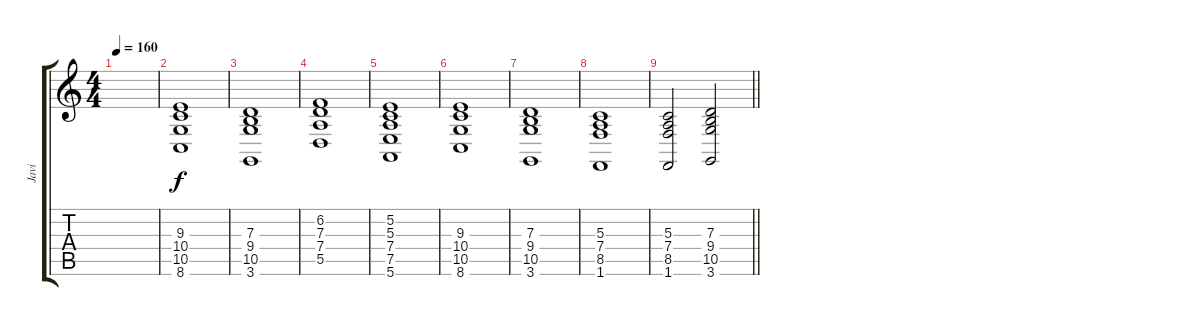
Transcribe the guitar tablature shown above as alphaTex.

\track ("Javi" "Javi") {instrument lead2sawtooth}
\staff {score tabs}
\tuning (E4 B3 G3 D3 A2 E2) {hide}
\ts (4 4)
\tempo 160
\clef g2
\ks c
|
(9.3 10.4 10.5 8.6).1 |
(7.3 9.4 10.5 3.6).1 |
(6.2 7.3 7.4 5.5).1 |
(5.2 5.3 7.4 7.5 5.6).1 |
(9.3 10.4 10.5 8.6).1 |
(7.3 9.4 10.5 3.6).1 |
(5.3 7.4 8.5 1.6).1 |
\barLineRight lightlight
(5.3 7.4 8.5 1.6).2 (7.3 9.4 10.5 3.6).2
